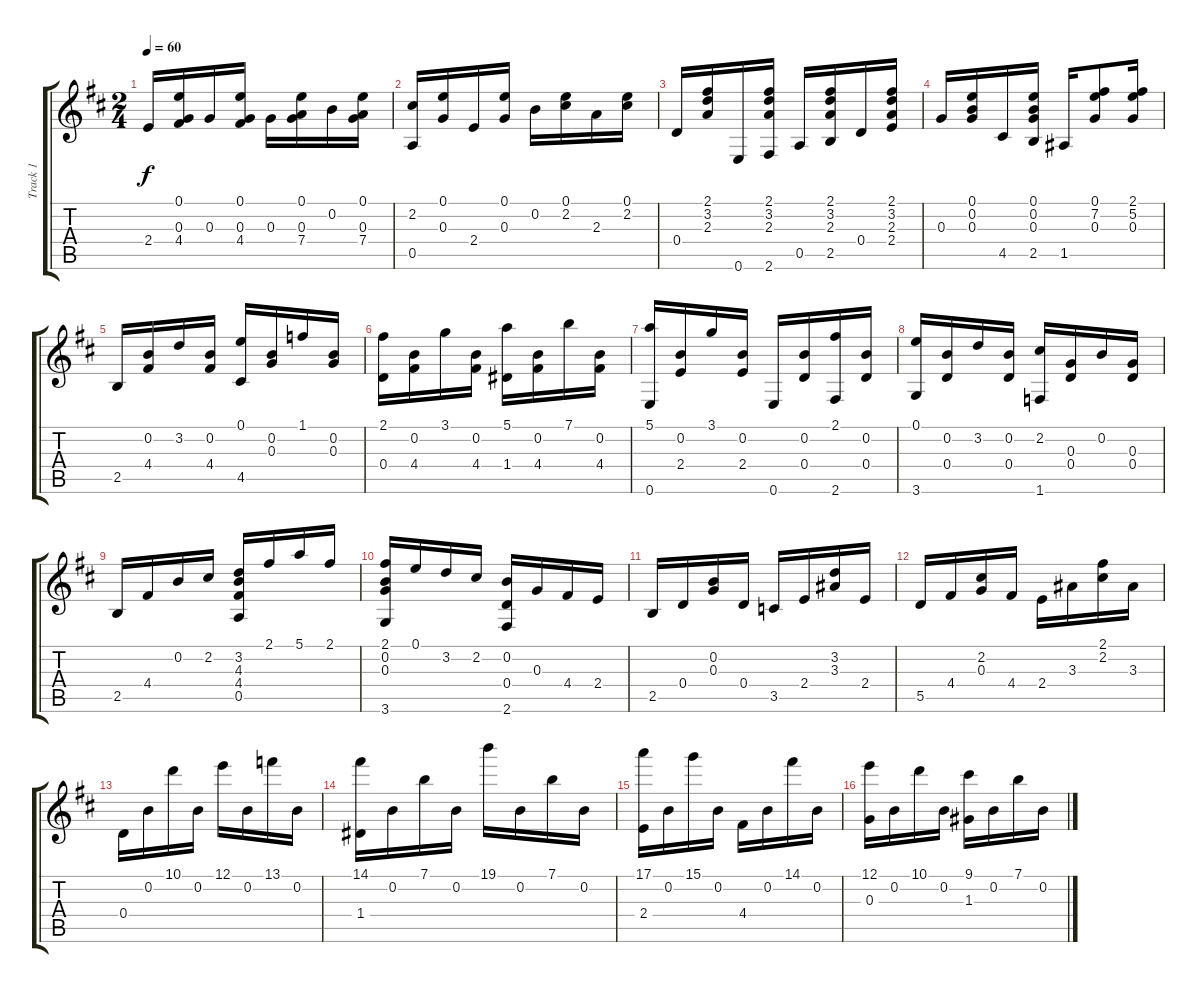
\track ("Track 1" "Track 1") {instrument acousticguitarsteel}
\staff {score tabs}
\tuning (E4 B3 G3 D3 A2 E2) {hide}
\ts (2 4)
\tempo 60
\clef g2
\ks d
2.4.16{dy f} (0.1 0.3 4.4).16 0.3.16 (0.1 0.3 4.4).16 0.3.16 (0.1 0.3 7.4).16 0.2.16 (0.1 0.3 7.4).16 |
(2.2 0.5).16 (0.1 0.3).16 2.4.16 (0.1 0.3).16 0.2.16 (0.1 2.2).16 2.3.16 (0.1 2.2).16 |
0.4.16 (2.1 3.2 2.3).16 0.6.16 (2.1 3.2 2.3 2.6).16 0.5.16 (2.1 3.2 2.3 2.5).16 0.4.16 (2.1 3.2 2.3 2.4).16 |
0.3.16 (0.1 0.2 0.3).16 4.5.16 (0.1 0.2 0.3 2.5).16 1.5.16 (0.1 7.2 0.3).8 (2.1 5.2 0.3).16 |
2.5.16 (0.2 4.4).16 3.2.16 (0.2 4.4).16 (0.1 4.5).16 (0.2 0.3).16 1.1.16 (0.2 0.3).16 |
(2.1 0.4).16 (0.2 4.4).16 3.1.16 (0.2 4.4).16 (5.1 1.4).16 (0.2 4.4).16 7.1.16 (0.2 4.4).16 |
(5.1 0.6).16 (0.2 2.4).16 3.1.16 (0.2 2.4).16 0.6.16 (0.2 0.4).16 (2.1 2.6).16 (0.2 0.4).16 |
(0.1 3.6).16 (0.2 0.4).16 3.2.16 (0.2 0.4).16 (2.2 1.6).16 (0.3 0.4).16 0.2.16 (0.3 0.4).16 |
2.5.16 4.4.16 0.2.16 2.2.16 (3.2 4.3 4.4 0.5).16 2.1.16 5.1.16 2.1.16 |
(2.1 0.2 0.3 3.6).16 0.1.16 3.2.16 2.2.16 (0.2 0.4 2.6).16 0.3.16 4.4.16 2.4.16 |
2.5.16 0.4.16 (0.2 0.3).16 0.4.16 3.5.16 2.4.16 (3.2 3.3).16 2.4.16 |
5.5.16 4.4.16 (2.2 0.3).16 4.4.16 2.4.16 3.3.16 (2.1 2.2).16 3.3.16 |
0.4.16 0.2.16 10.1.16 0.2.16 12.1.16 0.2.16 13.1.16 0.2.16 |
(14.1 1.4).16 0.2.16 7.1.16 0.2.16 19.1.16 0.2.16 7.1.16 0.2.16 |
(17.1 2.4).16 0.2.16 15.1.16 0.2.16 4.4.16 0.2.16 14.1.16 0.2.16 |
(12.1 0.3).16 0.2.16 10.1.16 0.2.16 (9.1 1.3).16 0.2.16 7.1.16 0.2.16
